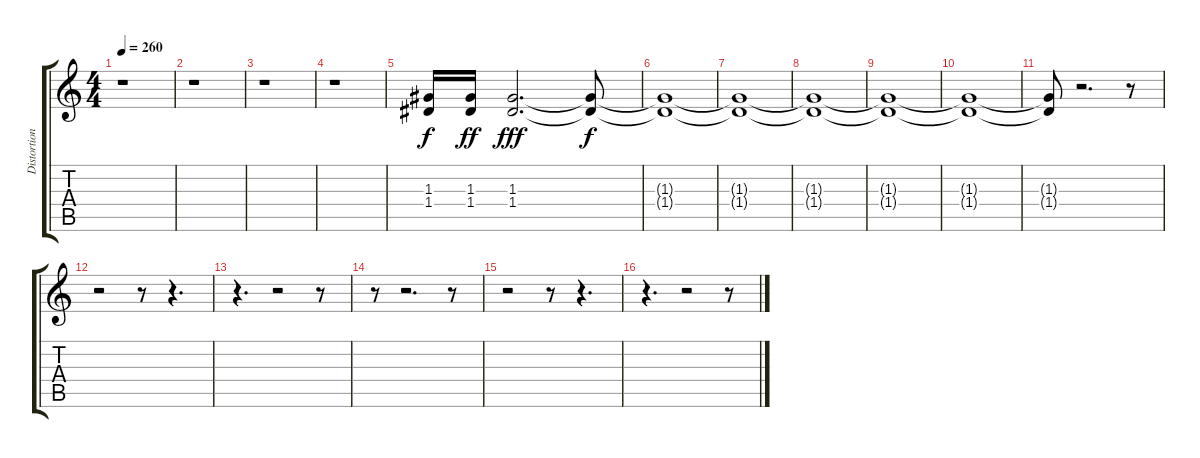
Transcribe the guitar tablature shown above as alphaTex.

\track ("Distortion Guitar" "Distortion") {instrument distortionguitar}
\staff {score tabs}
\tuning (E4 B3 G3 D3 A2 E2) {hide}
\ts (4 4)
\tempo 260
\clef g2
\ks c
r.1{dy f} |
r.1 |
r.1 |
r.1 |
(1.3 1.4).16 (1.3 1.4).16{dy ff} (1.3 1.4).2{d dy fff volume 14} (1.3{t} 1.4{t}).8{dy f} |
(1.3{t} 1.4{t}).1 |
(1.3{t} 1.4{t}).1 |
(1.3{t} 1.4{t}).1 |
(1.3{t} 1.4{t}).1 |
(1.3{t} 1.4{t}).1 |
(1.3{t} 1.4{t}).8 r.2{d volume 14} r.8 |
r.2 r.8 r.4{d} |
r.4{d} r.2 r.8 |
r.8 r.2{d} r.8 |
r.2 r.8 r.4{d} |
r.4{d} r.2 r.8
